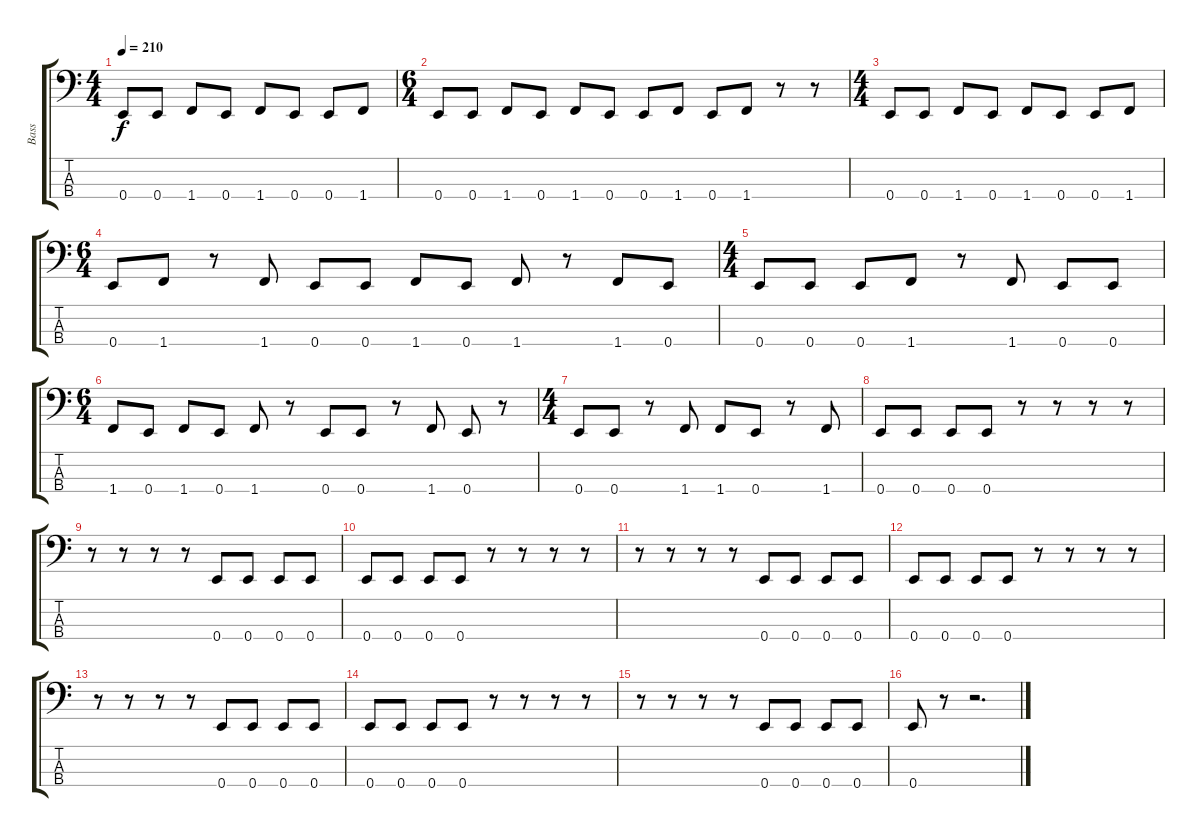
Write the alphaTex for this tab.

\track ("Bass" "Bass") {instrument electricbassfinger}
\staff {score tabs}
\tuning (G2 D2 A1 E1) {hide}
\ts (4 4)
\tempo 210
\clef f4
\ks c
0.4.8{dy f} 0.4.8 1.4.8 0.4.8 1.4.8 0.4.8 0.4.8 1.4.8 |
\ts (6 4)
0.4.8 0.4.8 1.4.8 0.4.8 1.4.8 0.4.8 0.4.8 1.4.8 0.4.8 1.4.8 r.8 r.8 |
\ts (4 4)
0.4.8 0.4.8 1.4.8 0.4.8 1.4.8 0.4.8 0.4.8 1.4.8 |
\ts (6 4)
0.4.8 1.4.8 r.8 1.4.8 0.4.8 0.4.8 1.4.8 0.4.8 1.4.8 r.8 1.4.8 0.4.8 |
\ts (4 4)
0.4.8 0.4.8 0.4.8 1.4.8 r.8 1.4.8 0.4.8 0.4.8 |
\ts (6 4)
1.4.8 0.4.8 1.4.8 0.4.8 1.4.8 r.8 0.4.8 0.4.8 r.8 1.4.8 0.4.8 r.8 |
\ts (4 4)
0.4.8 0.4.8 r.8 1.4.8 1.4.8 0.4.8 r.8 1.4.8 |
0.4.8 0.4.8 0.4.8 0.4.8 r.8 r.8 r.8 r.8 |
r.8 r.8 r.8 r.8 0.4.8 0.4.8 0.4.8 0.4.8 |
0.4.8 0.4.8 0.4.8 0.4.8 r.8 r.8 r.8 r.8 |
r.8 r.8 r.8 r.8 0.4.8 0.4.8 0.4.8 0.4.8 |
0.4.8 0.4.8 0.4.8 0.4.8 r.8 r.8 r.8 r.8 |
r.8 r.8 r.8 r.8 0.4.8 0.4.8 0.4.8 0.4.8 |
0.4.8 0.4.8 0.4.8 0.4.8 r.8 r.8 r.8 r.8 |
r.8 r.8 r.8 r.8 0.4.8 0.4.8 0.4.8 0.4.8 |
0.4.8 r.8 r.2{d}
